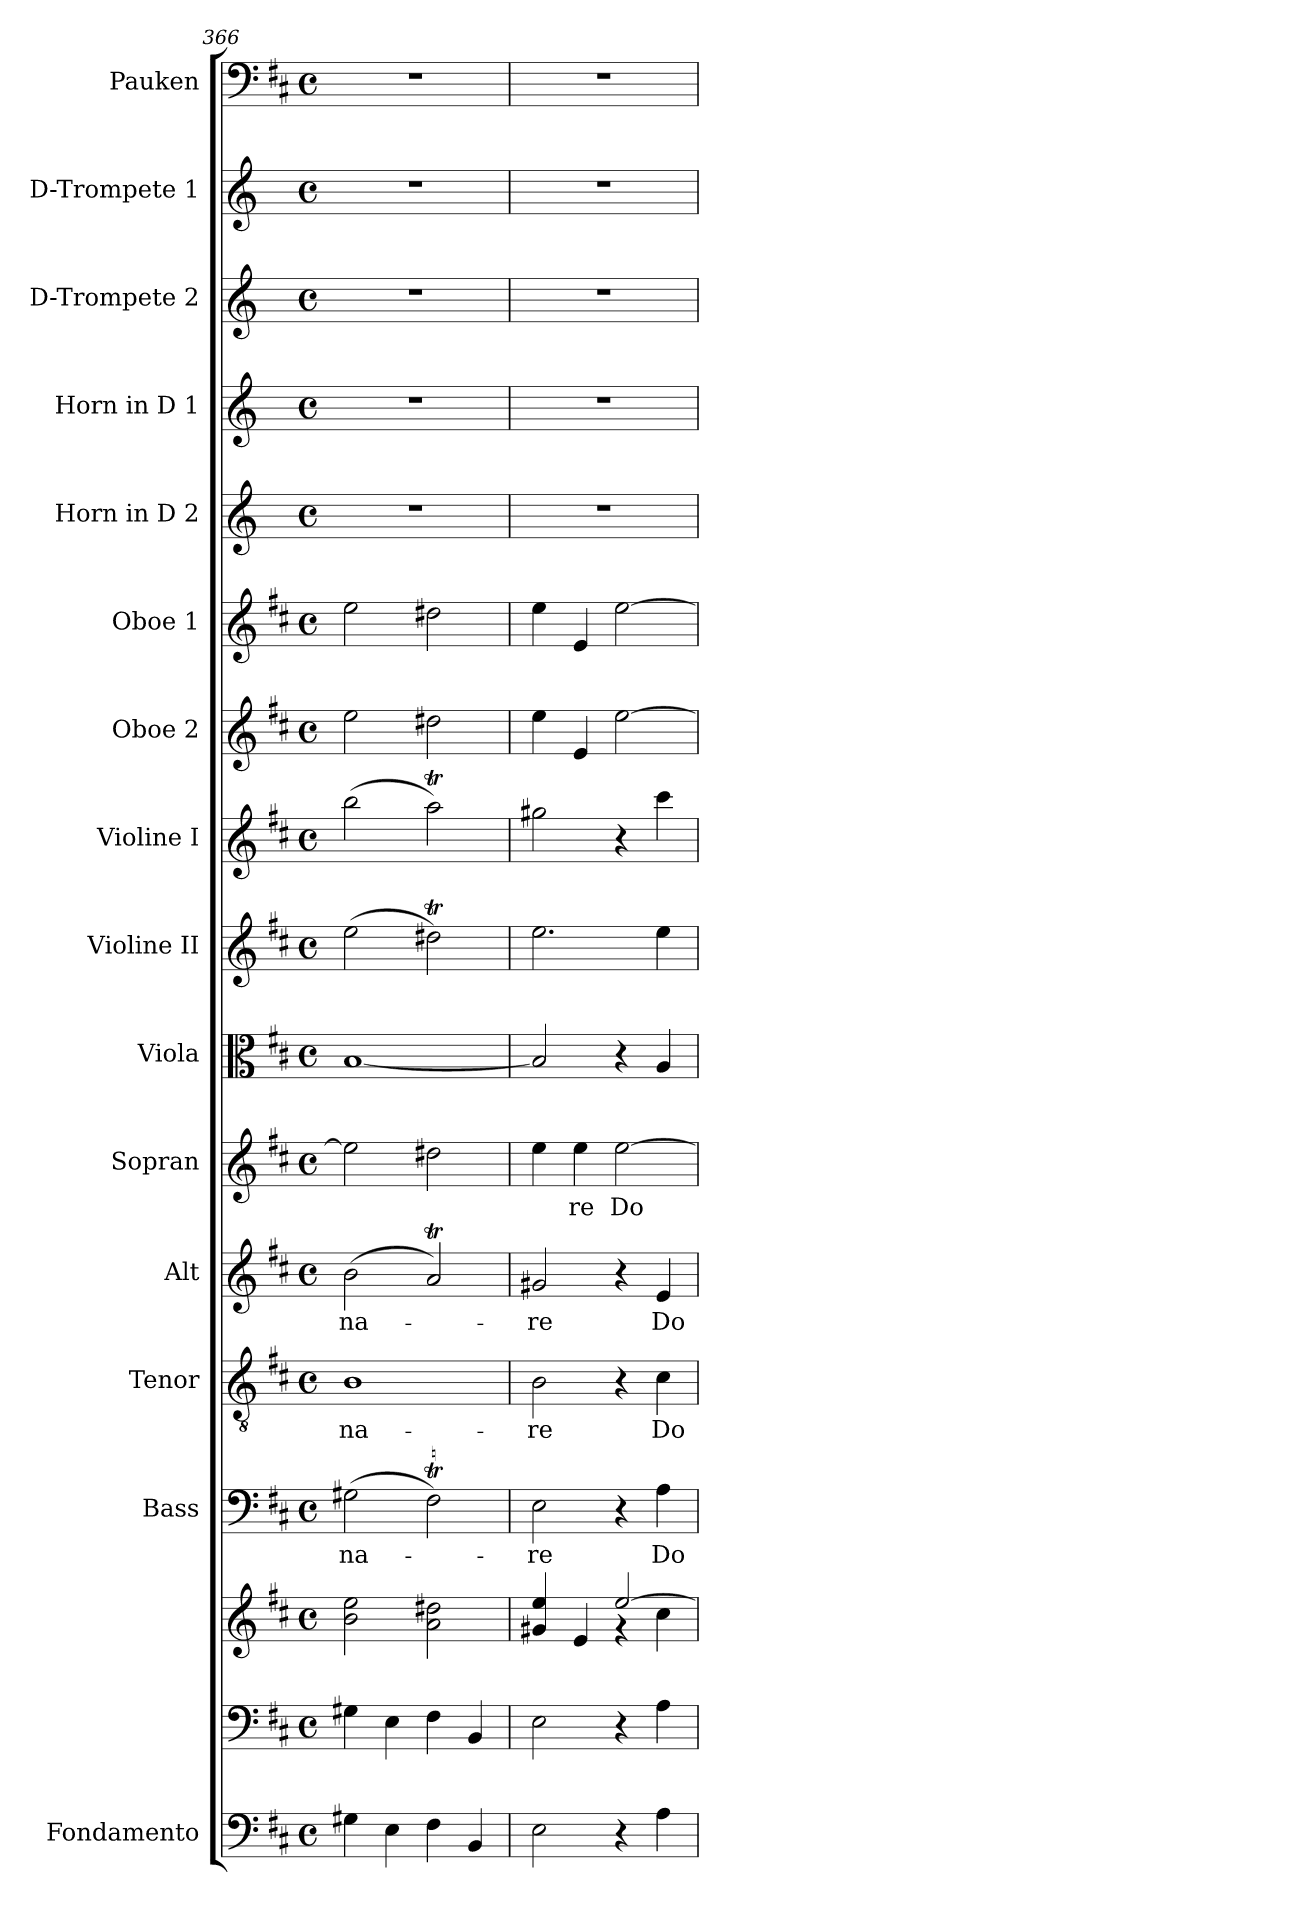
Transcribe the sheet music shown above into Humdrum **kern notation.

**kern	**kern	**kern	**kern	**text	**kern	**text	**kern	**text	**kern	**text	**kern	**kern	**kern	**kern	**kern	**kern	**kern	**kern	**kern	**kern
*part16	*part15	*part15	*part14	*part14	*part13	*part13	*part12	*part12	*part11	*part11	*part10	*part9	*part8	*part7	*part6	*part5	*part4	*part3	*part2	*part1
*staff17	*staff16	*staff15	*staff14	*staff14	*staff13	*staff13	*staff12	*staff12	*staff11	*staff11	*staff10	*staff9	*staff8	*staff7	*staff6	*staff5	*staff4	*staff3	*staff2	*staff1
*I"Fondamento	*	*	*I"Bass	*	*I"Tenor	*	*I"Alt	*	*I"Sopran	*	*I"Viola	*I"Violine II	*I"Violine I	*I"Oboe 2	*I"Oboe 1	*I"Horn in D 2	*I"Horn in D 1	*I"D-Trompete 2	*I"D-Trompete 1	*I"Pauken
*I'F.	*	*	*I'B.	*	*I'T.	*	*I'A.	*	*I'S.	*	*I'Vla.	*I'Vl. II	*I'Vl. I	*I'Ob. 2	*I'Ob. 1	*	*	*I'D Trp. 2	*I'D Trp. 1	*I'Pk.
*clefF4	*clefF4	*clefG2	*clefF4	*	*clefGv2	*	*clefG2	*	*clefG2	*	*clefC3	*clefG2	*clefG2	*clefG2	*clefG2	*clefG2	*clefG2	*clefG2	*clefG2	*clefF4
*ITrd7c12	*	*	*	*	*	*	*	*	*	*	*	*	*	*	*	*ITrd6c10	*ITrd6c10	*ITrd-1c-2	*ITrd-1c-2	*
*k[f#c#]	*k[f#c#]	*k[f#c#]	*k[f#c#]	*	*k[f#c#]	*	*k[f#c#]	*	*k[f#c#]	*	*k[f#c#]	*k[f#c#]	*k[f#c#]	*k[f#c#]	*k[f#c#]	*k[f#c#]	*k[f#c#]	*k[f#c#]	*k[f#c#]	*k[f#c#]
*D:	*D:	*D:	*D:	*	*D:	*	*D:	*	*D:	*	*D:	*D:	*D:	*D:	*D:	*D:	*D:	*D:	*D:	*D:
*M4/4	*M4/4	*M4/4	*M4/4	*	*M4/4	*	*M4/4	*	*M4/4	*	*M4/4	*M4/4	*M4/4	*M4/4	*M4/4	*M4/4	*M4/4	*M4/4	*M4/4	*M4/4
*met(c)	*met(c)	*met(c)	*met(c)	*	*met(c)	*	*met(c)	*	*met(c)	*	*met(c)	*met(c)	*met(c)	*met(c)	*met(c)	*met(c)	*met(c)	*met(c)	*met(c)	*met(c)
=366	=366	=366	=366	=366	=366	=366	=366	=366	=366	=366	=366	=366	=366	=366	=366	=366	=366	=366	=366	=366
!	!	!	!	!LO:LY:b	!	!LO:LY:b	!	!LO:LY:b	!	!	!	!	!	!	!	!	!	!	!	!
4GG#X\	4G#X\	2b\ 2ee\	(>2G#X\	-na-	1B	-na-	(>2b\	-na-	2ee\]	.	[1B	(>2ee\	(>2bb\	2ee\	2ee\	1r	1r	1r	1r	1r
4EE\	4E\	.	.	.	.	.	.	.	.	.	.	.	.	.	.	.	.	.	.	.
4FF#\	4F#\	2a\ 2dd#X\	2F#t\)	.	.	.	2aT/)	.	2dd#X\	.	.	2dd#Xt\)	2aaT\)	2dd#X\	2dd#X\	.	.	.	.	.
4BBB/	4BB/	.	.	.	.	.	.	.	.	.	.	.	.	.	.	.	.	.	.	.
=367	=367	=367	=367	=367	=367	=367	=367	=367	=367	=367	=367	=367	=367	=367	=367	=367	=367	=367	=367	=367
*	*	*^	*	*	*	*	*	*	*	*	*	*	*	*	*	*	*	*	*	*
!	!	!	!	!	!LO:LY:b	!	!LO:LY:b	!	!LO:LY:b	!	!	!	!	!	!	!	!	!	!	!	!
2EE\	2E\	4g#X/ 4ee/	2ryy	2E\	-re	2B\	-re	2g#X/	-re	4ee\	.	2B/]	2.ee\	2gg#X\	4ee\	4ee\	1r	1r	1r	1r	1r
!	!	!	!	!	!	!	!	!	!	!	!LO:LY:b	!	!	!	!	!	!	!	!	!	!
.	.	4e/	.	.	.	.	.	.	.	4ee\	-re	.	.	.	4e/	4e/	.	.	.	.	.
!	!	!	!	!	!	!	!	!	!	!	!LO:LY:b	!	!	!	!	!	!	!	!	!	!
4r	4r	[>2ee/	4rg	4r	.	4r	.	4r	.	[2ee\	Do-	4r	.	4r	[2ee\	[2ee\	.	.	.	.	.
!	!	!	!	!	!LO:LY:b	!	!LO:LY:b	!	!LO:LY:b	!	!	!	!	!	!	!	!	!	!	!	!
4AA\	4A\	.	4cc#\	4A\	Do-	4c#\	Do-	4e/	Do-	.	.	4A/	4ee\	4ccc#\	.	.	.	.	.	.	.
*	*	*v	*v	*	*	*	*	*	*	*	*	*	*	*	*	*	*	*	*	*	*
=	=	=	=	=	=	=	=	=	=	=	=	=	=	=	=	=	=	=	=	=
*-	*-	*-	*-	*-	*-	*-	*-	*-	*-	*-	*-	*-	*-	*-	*-	*-	*-	*-	*-	*-
